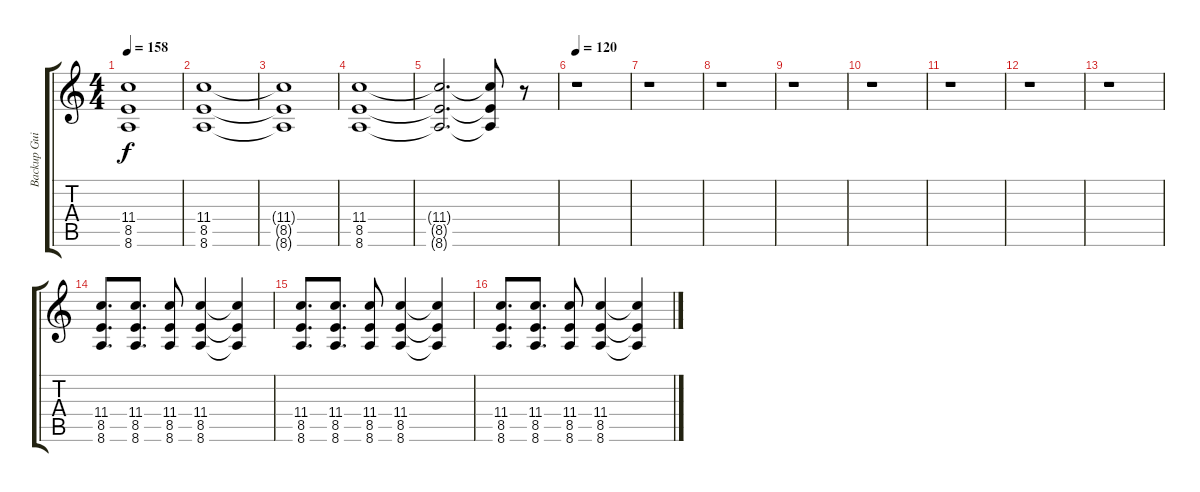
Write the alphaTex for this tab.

\track ("Backup Guitar" "Backup Gui") {instrument distortionguitar}
\staff {score tabs}
\tuning (Eb4 Bb3 Gb3 Db3 Ab2 Db2) {hide}
\ts (4 4)
\tempo 158
\clef g2
\ks c
(11.4{t} 8.5{t} 8.6{t}).1{dy f} |
(11.4 8.5 8.6).1 |
(11.4{t} 8.5{t} 8.6{t}).1 |
(11.4 8.5 8.6).1 |
(11.4{t} 8.5{t} 8.6{t}).2{d} (11.4{t} 8.5{t} 8.6{t}).8 r.8 |
\tempo 120
r.1 |
r.1 |
r.1 |
r.1 |
r.1 |
r.1 |
r.1 |
r.1 |
(11.4 8.5 8.6).8{d} (11.4 8.5 8.6).8{d} (11.4 8.5 8.6).8 (11.4 8.5 8.6).4 (11.4{t} 8.5{t} 8.6{t}).4 |
(11.4 8.5 8.6).8{d} (11.4 8.5 8.6).8{d} (11.4 8.5 8.6).8 (11.4 8.5 8.6).4 (11.4{t} 8.5{t} 8.6{t}).4 |
(11.4 8.5 8.6).8{d} (11.4 8.5 8.6).8{d} (11.4 8.5 8.6).8 (11.4 8.5 8.6).4 (11.4{t} 8.5{t} 8.6{t}).4
